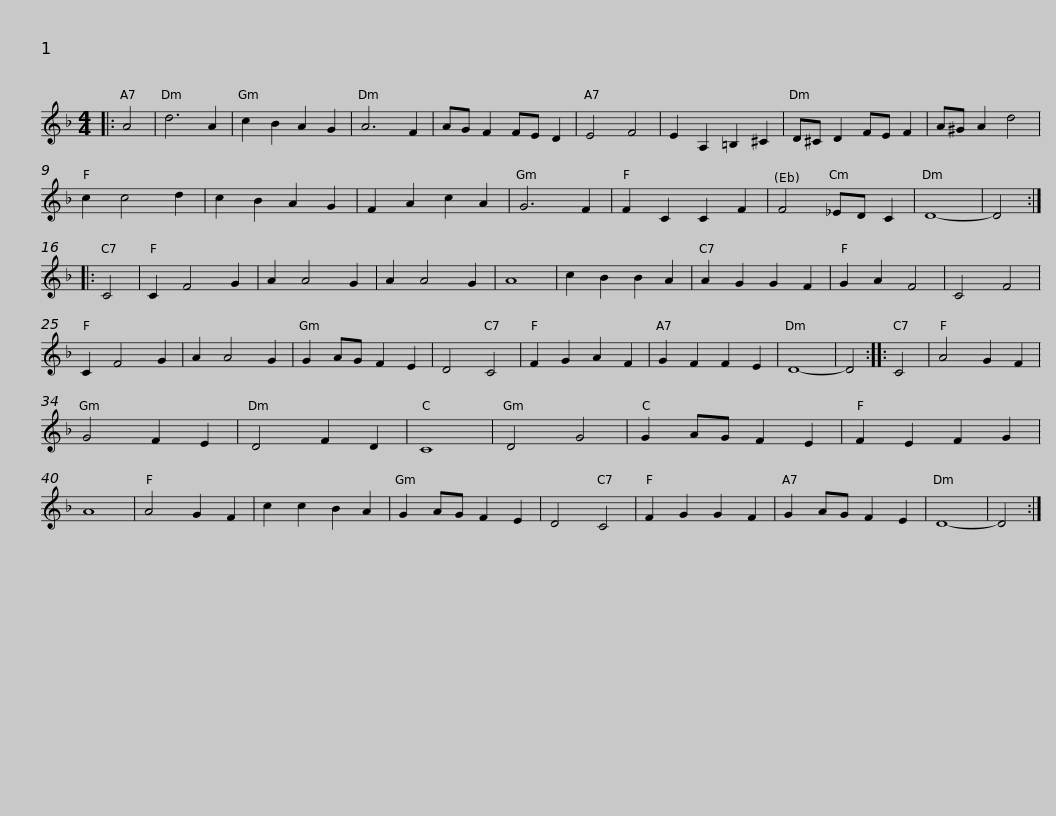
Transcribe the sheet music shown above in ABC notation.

X:1
L:1/8
M:4/4
I:linebreak $
K:Dmin
V:1 treble
V:1
|: A4 | d6 A2 | c2 B2 A2 G2 | A6 F2 | AG F2 FE D2 | %5
 E4 F4 | E2 A,2 =B,2 ^C2 | D^C D2 FE F2 | A^G A2 d4 |$ c2 c4 d2 | %10
 c2 B2 A2 G2 | F2 A2 c2 A2 | G6 F2 | F2 C2 C2 F2 | F4 _ED C2 | %15
 D8- | D4 :: C4 | C2 F4 G2 | A2 A4 G2 | %20
 A2 A4 G2 |$ A8 | c2 B2 B2 A2 | A2 G2 G2 F2 | G2 A2 F4 | %25
 C4 F4 | C2 F4 G2 | A2 A4 G2 | G2 AG F2 E2 | D4 C4 | %30
 F2 G2 A2 F2 | G2 F2 F2 E2 | D8- |$ D4 :: C4 | %35
 A4 G2 F2 | G4 F2 E2 | D4 F2 D2 | C8 | D4 G4 | %40
 G2 AG F2 E2 | F2 E2 F2 G2 | A8 | A4 G2 F2 | c2 c2 B2 A2 |$ %45
 G2 AG F2 E2 | D4 C4 | F2 G2 G2 F2 | G2 AG F2 E2 | D8- | %50
 D4 :| %51
